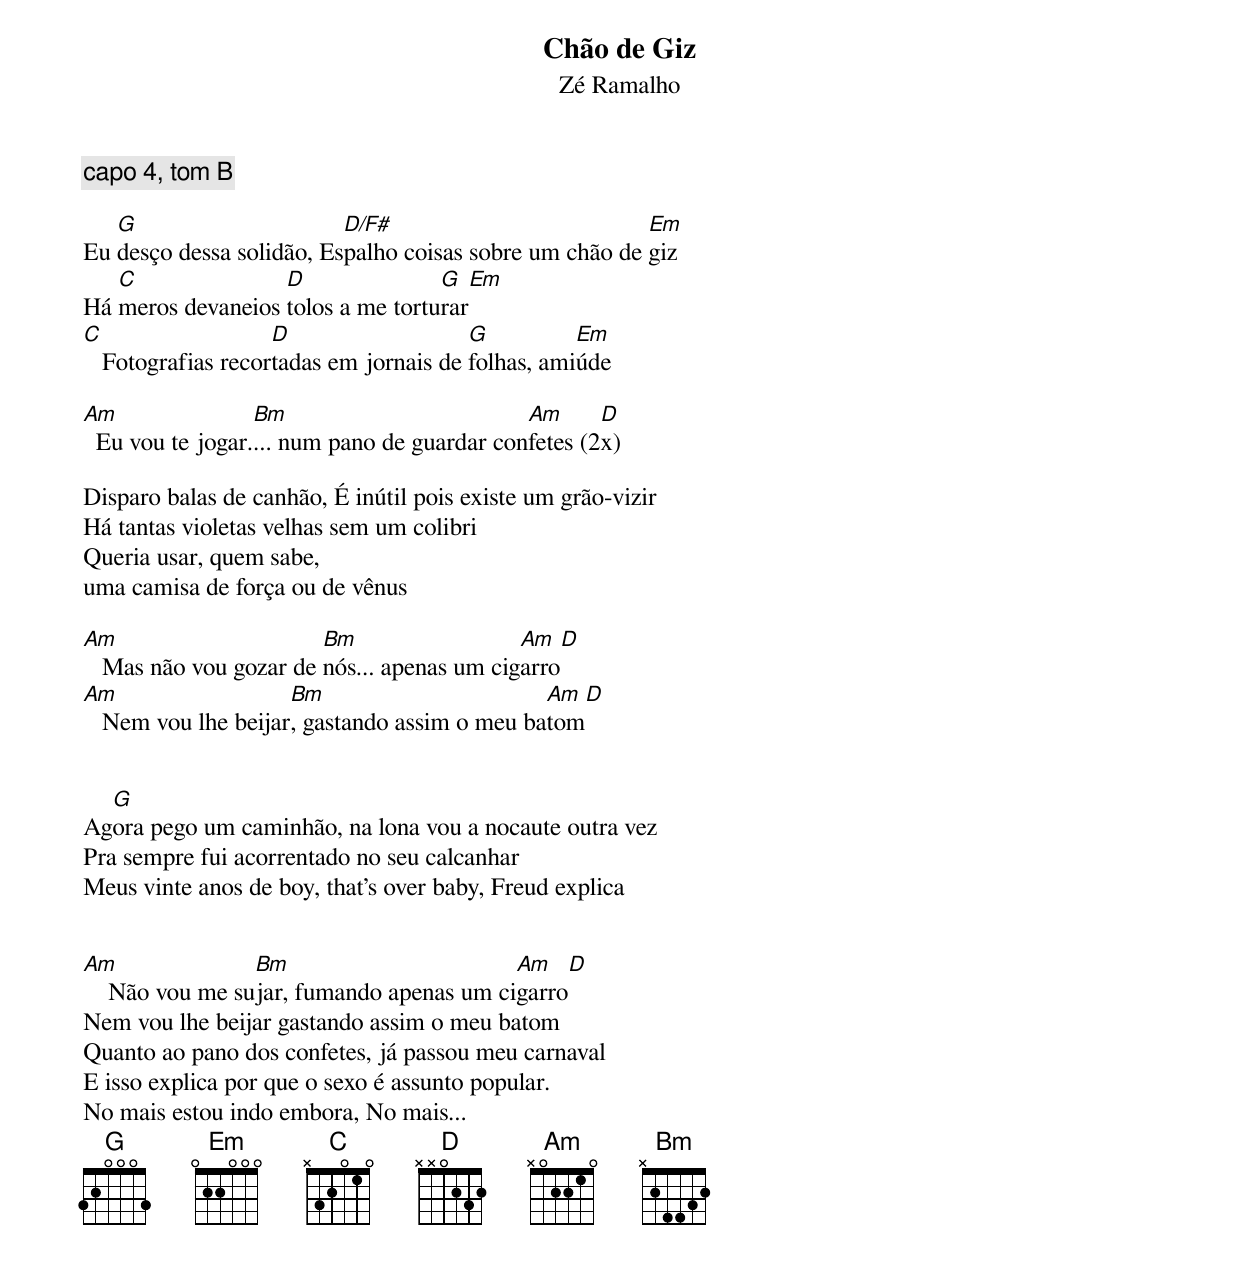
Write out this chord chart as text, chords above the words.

Chão de Giz
Zé Ramalho

capo 4, tom B

   G                      D/F#                          Em
Eu desço dessa solidão, Espalho coisas sobre um chão de giz
   C               D               G    Em
Há meros devaneios tolos a me torturar
C                   D                   G          Em
   Fotografias recortadas em jornais de folhas, amiúde

Am                Bm                         Am      D
  Eu vou te jogar.... num pano de guardar confetes (2x)

Disparo balas de canhão, É inútil pois existe um grão-vizir
Há tantas violetas velhas sem um colibri
Queria usar, quem sabe,
uma camisa de força ou de vênus

Am                      Bm                  Am      D
   Mas não vou gozar de nós... apenas um cigarro
Am                   Bm                       Am      D
   Nem vou lhe beijar, gastando assim o meu batom


  G
Agora pego um caminhão, na lona vou a nocaute outra vez
Pra sempre fui acorrentado no seu calcanhar
Meus vinte anos de boy, that's over baby, Freud explica


Am               Bm                       Am      D
    Não vou me sujar, fumando apenas um cigarro
Nem vou lhe beijar gastando assim o meu batom
Quanto ao pano dos confetes, já passou meu carnaval
E isso explica por que o sexo é assunto popular.
No mais estou indo embora, No mais...
